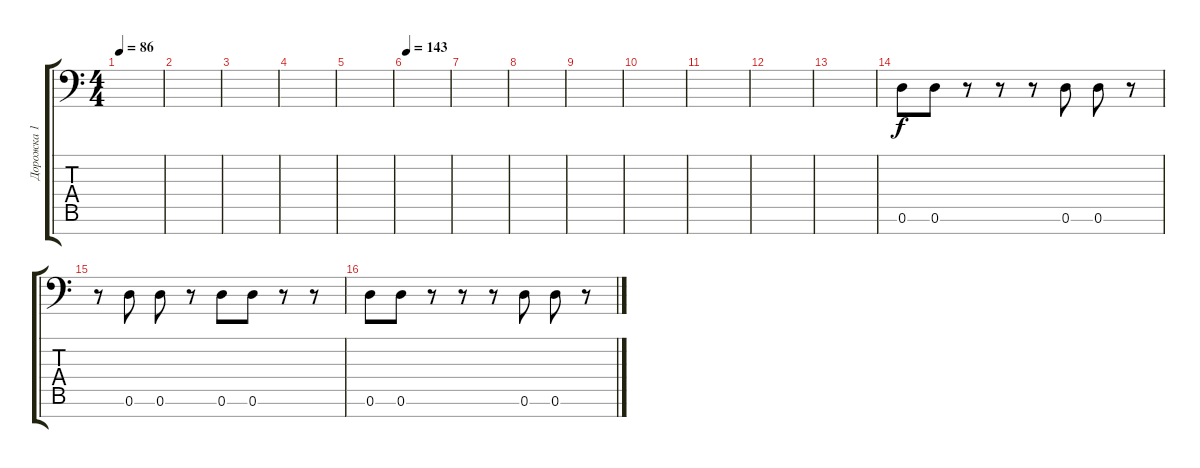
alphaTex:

\track ("Дорожка 1" "Дорожка 1") {instrument overdrivenguitar}
\staff {score tabs}
\tuning (D4 A3 F3 C3 G2 D2 A1) {hide}
\ts (4 4)
\tempo 86
\clef f4
\ks c
|
|
|
|
|
\tempo 143
|
|
|
|
|
|
|
|
0.6.8{volume 16 instrument overdrivenguitar} 0.6.8 r.8 r.8 r.8 0.6.8 0.6.8 r.8 |
r.8 0.6.8 0.6.8 r.8 0.6.8 0.6.8 r.8 r.8 |
0.6.8 0.6.8 r.8 r.8 r.8 0.6.8 0.6.8 r.8
